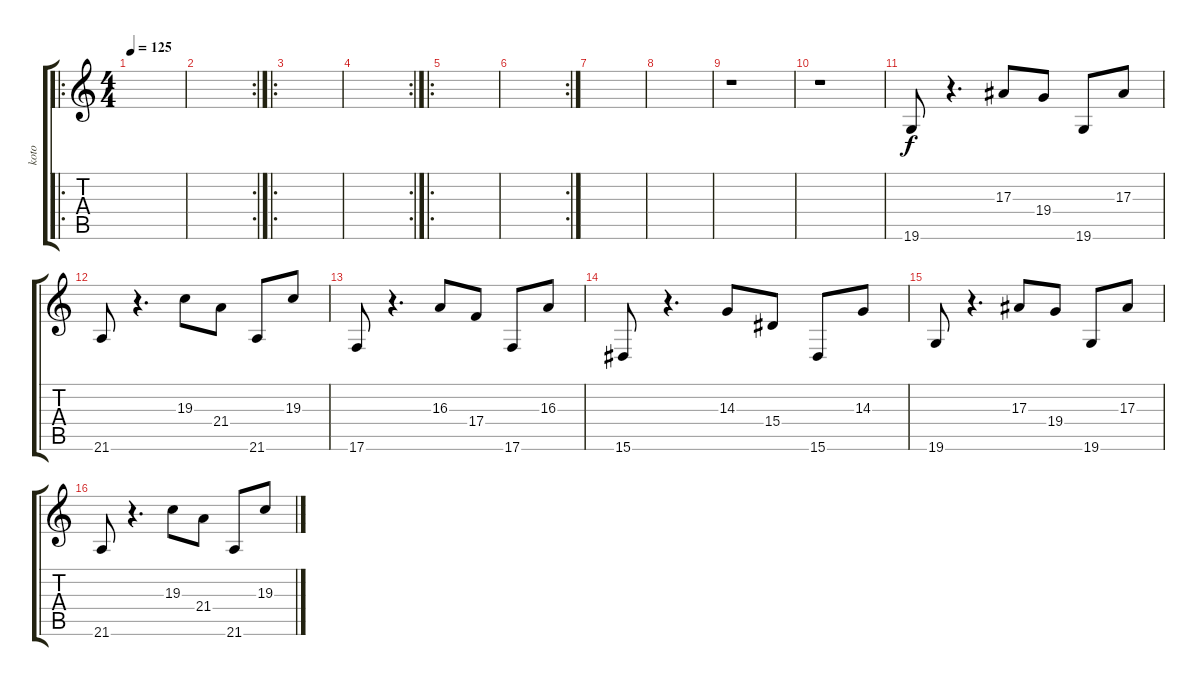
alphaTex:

\track ("koto" "koto") {instrument koto}
\staff {score tabs}
\tuning (D4 A3 F3 C3 G2 C2) {hide}
\ro
\ts (4 4)
\tempo 125
\clef g2
\ks c
|
\rc 2
|
\ro
|
\rc 2
|
\ro
|
\rc 2
|
|
|
r.1 |
r.1 |
19.6.8 r.4{d} 17.3.8 19.4.8 19.6.8 17.3.8 |
21.6.8 r.4{d} 19.3.8 21.4.8 21.6.8 19.3.8 |
17.6.8 r.4{d} 16.3.8 17.4.8 17.6.8 16.3.8 |
15.6.8 r.4{d} 14.3.8 15.4.8 15.6.8 14.3.8 |
19.6.8 r.4{d} 17.3.8 19.4.8 19.6.8 17.3.8 |
21.6.8 r.4{d} 19.3.8 21.4.8 21.6.8 19.3.8
